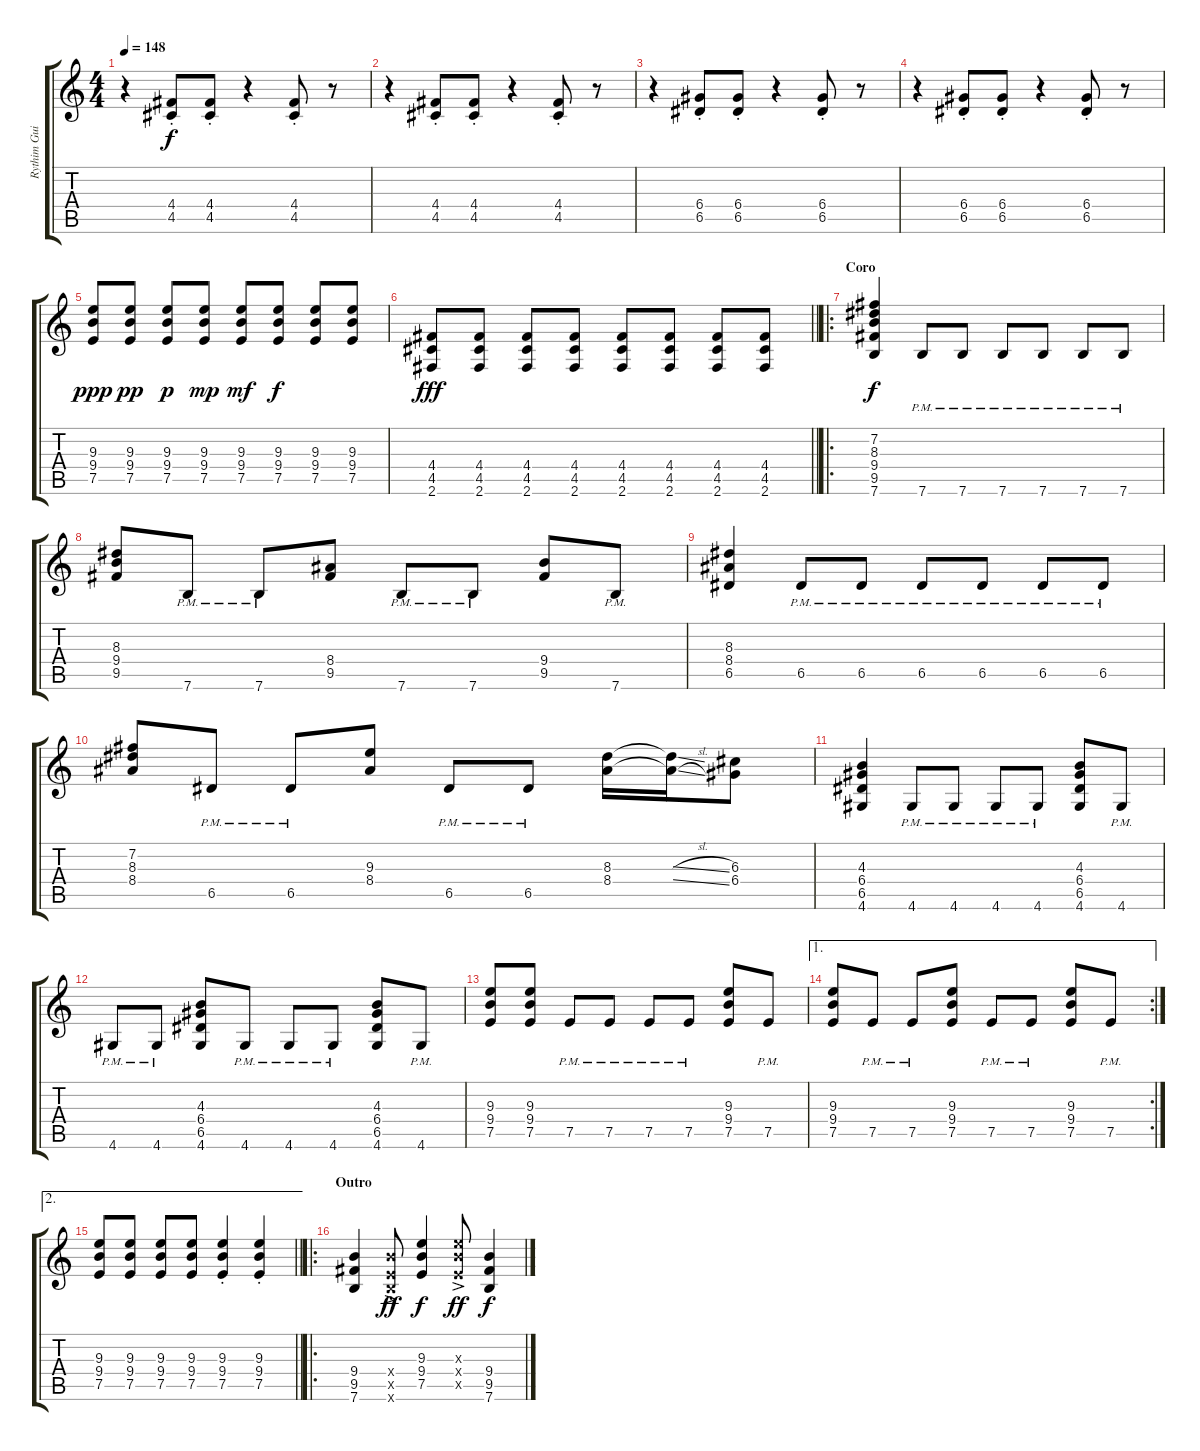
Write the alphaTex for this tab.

\track ("Rythim Guitar" "Rythim Gui") {instrument distortionguitar}
\staff {score tabs}
\tuning (E4 B3 G3 D3 A2 E2) {hide}
\ts (4 4)
\tempo 148
\clef g2
\ks c
r.4{dy f} (4.4 4.5{st}).8 (4.4 4.5{st}).8 r.4 (4.4 4.5{st}).8 r.8 |
r.4 (4.4 4.5{st}).8 (4.4 4.5{st}).8 r.4 (4.4 4.5{st}).8 r.8 |
r.4 (6.4{st} 6.5).8 (6.4{st} 6.5).8 r.4 (6.4{st} 6.5).8 r.8 |
r.4 (6.4{st} 6.5).8 (6.4{st} 6.5).8 r.4 (6.4{st} 6.5).8 r.8 |
(9.3 9.4 7.5).8{dy ppp} (9.3 9.4 7.5).8{dy pp} (9.3 9.4 7.5).8{dy p} (9.3 9.4 7.5).8{dy mp} (9.3 9.4 7.5).8{dy mf} (9.3 9.4 7.5).8{dy f} (9.3 9.4 7.5).8 (9.3 9.4 7.5).8 |
\barLineRight lightlight
(4.4 4.5 2.6).8{dy fff} (4.4 4.5 2.6).8 (4.4 4.5 2.6).8 (4.4 4.5 2.6).8 (4.4 4.5 2.6).8 (4.4 4.5 2.6).8 (4.4 4.5 2.6).8 (4.4 4.5 2.6).8 |
\ro
\section ("" "Coro")
(7.2 8.3 9.4 9.5 7.6).4{dy f} 7.6{pm}.8 7.6{pm}.8 7.6{pm}.8 7.6{pm}.8 7.6{pm}.8 7.6{pm}.8 |
(8.3 9.4 9.5).8 7.6{pm}.8 7.6{pm}.8 (8.4 9.5).8 7.6{pm}.8 7.6{pm}.8 (9.4 9.5).8 7.6{pm}.8 |
(8.3 8.4 6.5).4 6.5{pm}.8 6.5{pm}.8 6.5{pm}.8 6.5{pm}.8 6.5{pm}.8 6.5{pm}.8 |
(7.2 8.3 8.4).8 6.5{pm}.8 6.5{pm}.8 (9.3 8.4).8 6.5{pm}.8 6.5{pm}.8 (8.3 8.4).16 (8.3{sl t} 8.4{sl t}).16 (6.3 6.4).8 |
(4.3 6.4 6.5 4.6).4 4.6{pm}.8 4.6{pm}.8 4.6{pm}.8 4.6{pm}.8 (4.3 6.4 6.5 4.6).8 4.6{pm}.8 |
4.6{pm}.8 4.6{pm}.8 (4.3 6.4 6.5 4.6).8 4.6{pm}.8 4.6{pm}.8 4.6{pm}.8 (4.3 6.4 6.5 4.6).8 4.6{pm}.8 |
(9.3 9.4 7.5).8 (9.3 9.4 7.5).8 7.5{pm}.8 7.5{pm}.8 7.5{pm}.8 7.5{pm}.8 (9.3 9.4 7.5).8 7.5{pm}.8 |
\ae 1
\rc 2
(9.3 9.4 7.5).8 7.5{pm}.8 7.5{pm}.8 (9.3 9.4 7.5).8 7.5{pm}.8 7.5{pm}.8 (9.3 9.4 7.5).8 7.5{pm}.8 |
\ae 2
\barLineRight lightlight
(9.3 9.4 7.5).8 (9.3 9.4 7.5).8 (9.3 9.4 7.5).8 (9.3 9.4 7.5).8 (9.3 9.4 7.5{st}).4 (9.3{st} 9.4 7.5).4 |
\ro
\section ("" "Outro")
(9.4 9.5 7.6).4 (9.4{ac x} 7.5{ac x} 7.6{x}).8{dy ff} (9.3 9.4 7.5).4{dy f} (9.3{x} 9.4{ac x} 7.5{ac x}).8{dy ff} (9.4 9.5 7.6).4{dy f}
